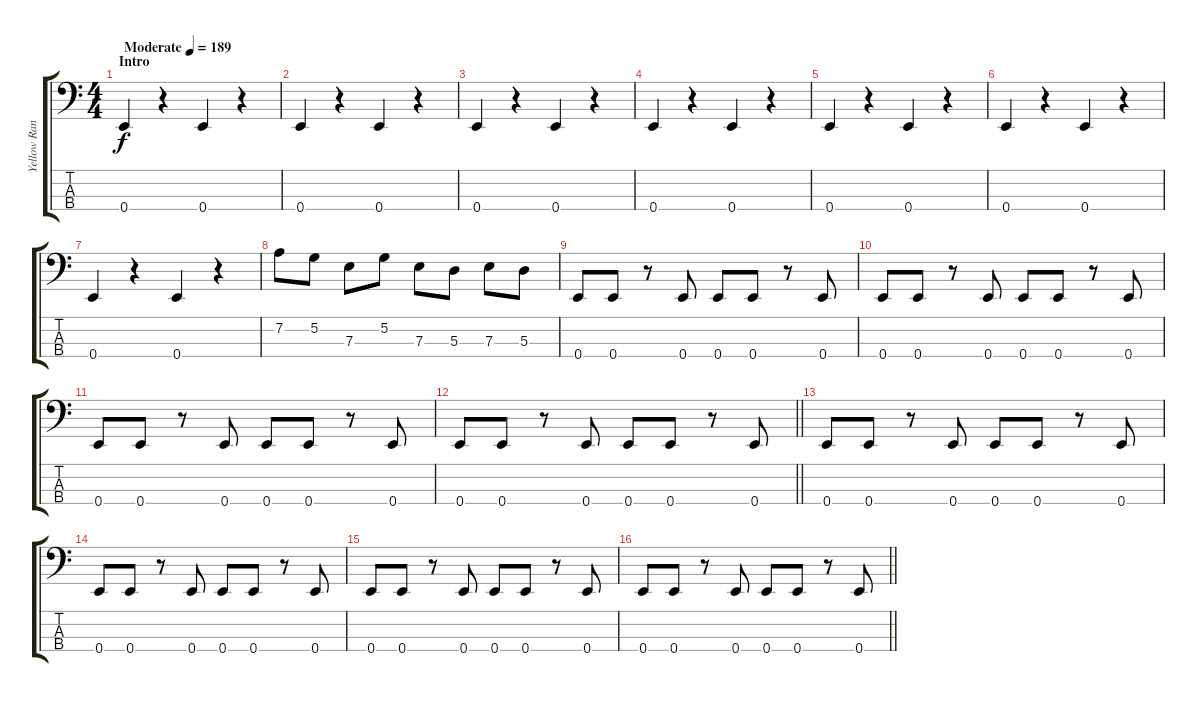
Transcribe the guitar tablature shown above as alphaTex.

\track ("Yellow Ranger (Bass)" "Yellow Ran") {instrument electricbasspick}
\staff {score tabs}
\tuning (G2 D2 A1 E1) {hide}
\ts (4 4)
\section ("" "Intro")
\tempo (189 "Moderate")
\clef f4
\ks c
0.4.4{dy f instrument electricbasspick} r.4 0.4.4 r.4 |
0.4.4 r.4 0.4.4 r.4 |
0.4.4 r.4 0.4.4 r.4 |
0.4.4 r.4 0.4.4 r.4 |
0.4.4 r.4 0.4.4 r.4 |
0.4.4 r.4 0.4.4 r.4 |
0.4.4 r.4 0.4.4 r.4 |
7.2.8 5.2.8 7.3.8 5.2.8 7.3.8 5.3.8 7.3.8 5.3.8 |
0.4.8 0.4.8 r.8 0.4.8 0.4.8 0.4.8 r.8 0.4.8 |
0.4.8 0.4.8 r.8 0.4.8 0.4.8 0.4.8 r.8 0.4.8 |
0.4.8 0.4.8 r.8 0.4.8 0.4.8 0.4.8 r.8 0.4.8 |
\barLineRight lightlight
0.4.8 0.4.8 r.8 0.4.8 0.4.8 0.4.8 r.8 0.4.8 |
0.4.8 0.4.8 r.8 0.4.8 0.4.8 0.4.8 r.8 0.4.8 |
0.4.8 0.4.8 r.8 0.4.8 0.4.8 0.4.8 r.8 0.4.8 |
0.4.8 0.4.8 r.8 0.4.8 0.4.8 0.4.8 r.8 0.4.8 |
\barLineRight lightlight
0.4.8 0.4.8 r.8 0.4.8 0.4.8 0.4.8 r.8 0.4.8
